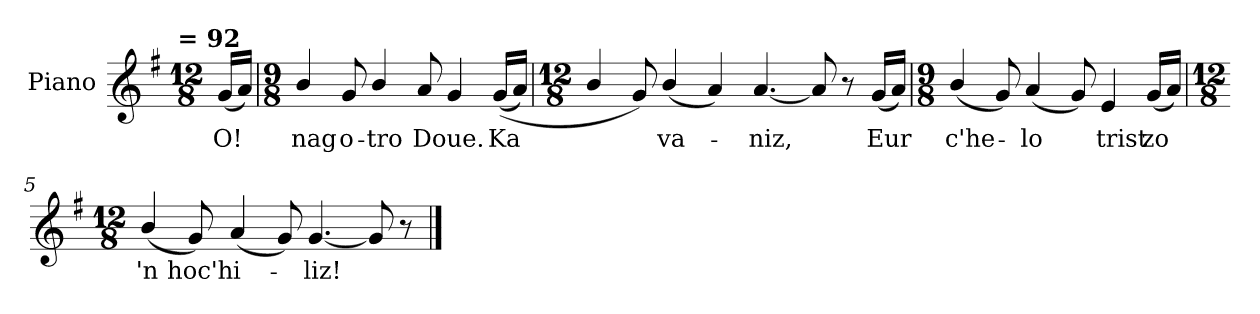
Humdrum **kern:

**kern	**text
*part1	*part1
*staff1	*staff1
*I"Piano	*
*I'Pno	*
*clefG2	*
*k[f#]	*
!!LO:TX:omd:t= = 92
*M12/8	*
*MM138	*
=1	=1
(<16g/LL	O!
16a/JJ)	.
=2	=2
*M9/8	*
4b/	nag
8g/	o-
4b/	-tro
8a/	Doue.
4g/	.
(<(<16g/LL	Ka
16a/JJ)	.
=3	=3
*M12/8	*
4b/	.
8g/)	.
(<4b/	va-
4a/)	.
[4.a/	-niz,
8a/]	.
8r	.
(<16g/LL	Eur
16a/JJ)	.
=4	=4
*M9/8	*
(<4b/	c'he-
8g/)	.
(<4a/	-lo
8g/)	.
4e/	trist
(<16g/LL	zo
16a/JJ)	.
=5	=5
*M12/8	*
(<4b/	'n
8g/)	hoc'h
(<4a/	i-
8g/)	.
[4.g/	-liz!
8g/]	.
8r	.
==	==
*-	*-
